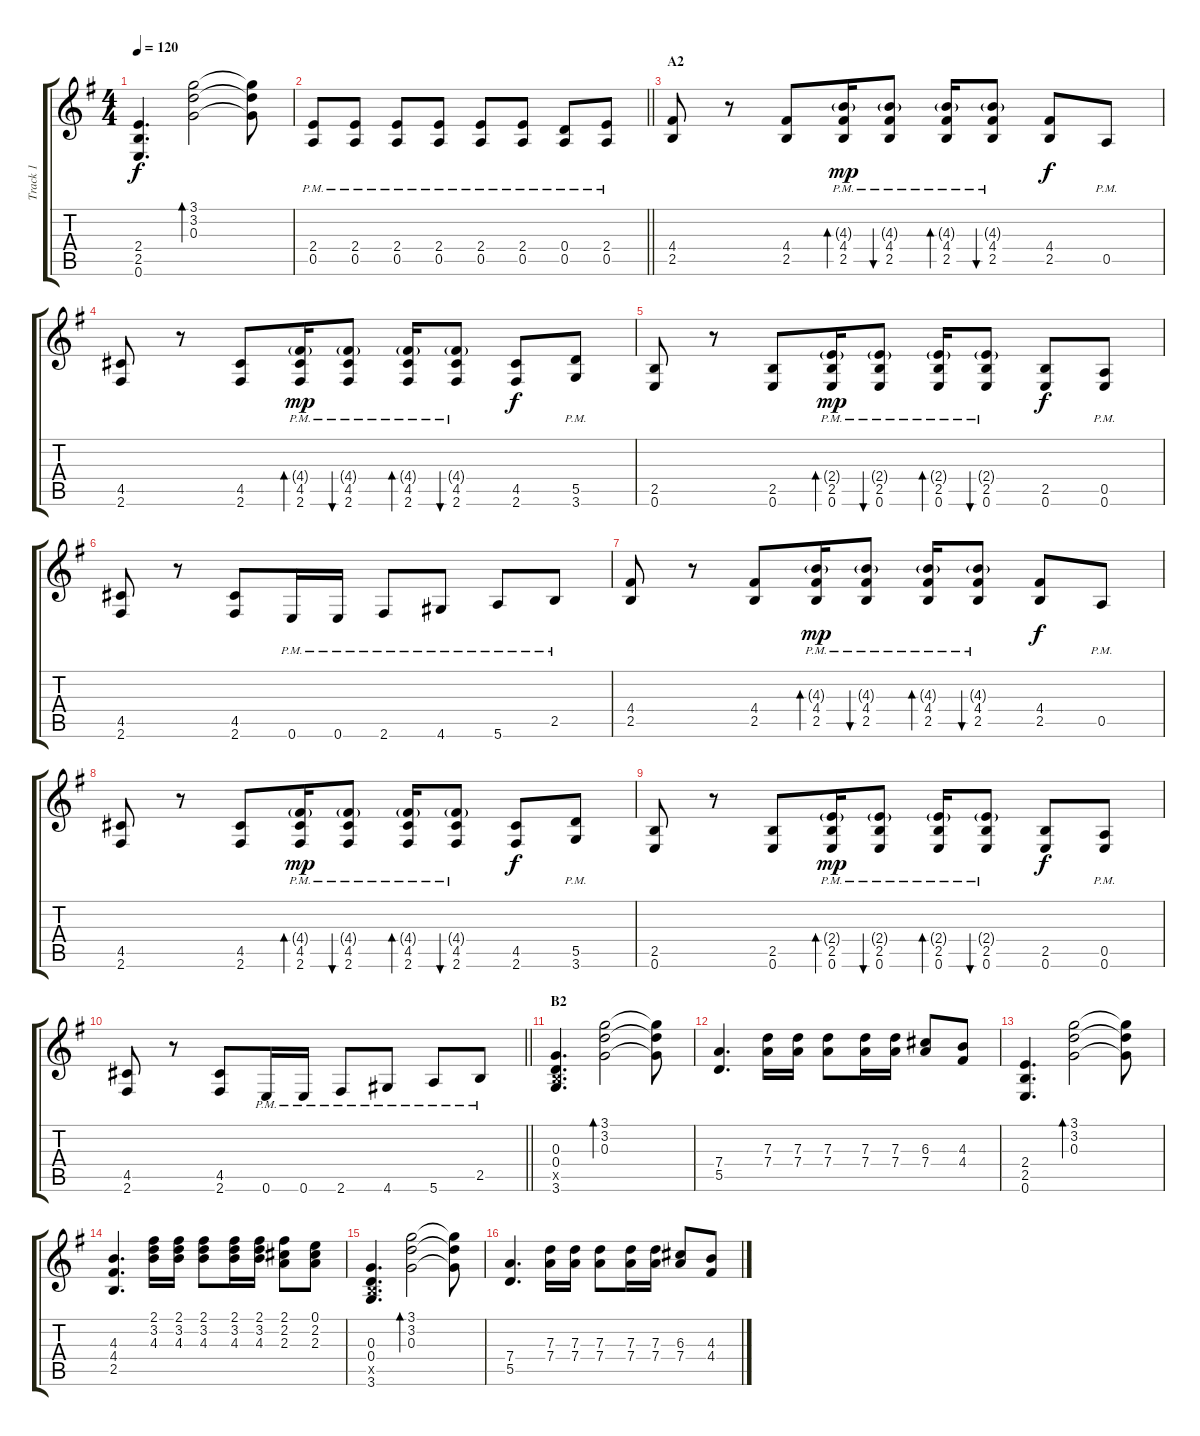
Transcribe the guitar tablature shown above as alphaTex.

\track ("Track 1" "Track 1") {instrument acousticguitarsteel}
\staff {score tabs}
\tuning (E4 B3 G3 D3 A2 E2) {hide}
\ts (4 4)
\tempo 120
\clef g2
\ks eminor
(2.4 2.5 0.6).4{d dy f} (3.1 3.2 0.3).2{bd 60} (3.1{t} 3.2{t} 0.3{t}).8 |
\barLineRight lightlight
(2.4{pm} 0.5{pm}).8 (2.4{pm} 0.5{pm}).8 (2.4{pm} 0.5{pm}).8 (2.4{pm} 0.5{pm}).8 (2.4{pm} 0.5{pm}).8 (2.4{pm} 0.5{pm}).8 (0.4{pm} 0.5{pm}).8 (2.4{pm} 0.5{pm}).8 |
\section ("" "A2")
(4.4 2.5).8 r.8 (4.4 2.5).8 (4.3{g pm} 4.4{pm} 2.5{pm}).16{bd 60 dy mp} (4.3{g pm} 4.4{pm} 2.5{pm}).8{bu 60} (4.3{g pm} 4.4{pm} 2.5{pm}).16{bd 60} (4.3{g pm} 4.4{pm} 2.5{pm}).8{bu 60} (4.4 2.5).8{dy f} 0.5{pm}.8 |
(4.5 2.6).8 r.8 (4.5 2.6).8 (4.4{g pm} 4.5{pm} 2.6{pm}).16{bd 60 dy mp} (4.4{g pm} 4.5{pm} 2.6{pm}).8{bu 60} (4.4{g pm} 4.5{pm} 2.6{pm}).16{bd 60} (4.4{g pm} 4.5{pm} 2.6{pm}).8{bu 60} (4.5 2.6).8{dy f} (5.5{pm} 3.6).8 |
(2.5 0.6).8 r.8 (2.5 0.6).8 (2.4{g pm} 2.5{pm} 0.6{pm}).16{bd 60 dy mp} (2.4{g pm} 2.5{pm} 0.6{pm}).8{bu 60} (2.4{g pm} 2.5{pm} 0.6{pm}).16{bd 60} (2.4{g pm} 2.5{pm} 0.6{pm}).8{bu 60} (2.5 0.6).8{dy f} (0.5{pm} 0.6).8 |
(4.5 2.6).8 r.8 (4.5 2.6).8 0.6{pm}.16 0.6{pm}.16 2.6{pm}.8 4.6{pm}.8 5.6{pm}.8 2.5{pm}.8 |
(4.4 2.5).8 r.8 (4.4 2.5).8 (4.3{g pm} 4.4{pm} 2.5{pm}).16{bd 60 dy mp} (4.3{g pm} 4.4{pm} 2.5{pm}).8{bu 60} (4.3{g pm} 4.4{pm} 2.5{pm}).16{bd 60} (4.3{g pm} 4.4{pm} 2.5{pm}).8{bu 60} (4.4 2.5).8{dy f} 0.5{pm}.8 |
(4.5 2.6).8 r.8 (4.5 2.6).8 (4.4{g pm} 4.5{pm} 2.6{pm}).16{bd 60 dy mp} (4.4{g pm} 4.5{pm} 2.6{pm}).8{bu 60} (4.4{g pm} 4.5{pm} 2.6{pm}).16{bd 60} (4.4{g pm} 4.5{pm} 2.6{pm}).8{bu 60} (4.5 2.6).8{dy f} (5.5{pm} 3.6).8 |
(2.5 0.6).8 r.8 (2.5 0.6).8 (2.4{g pm} 2.5{pm} 0.6{pm}).16{bd 60 dy mp} (2.4{g pm} 2.5{pm} 0.6{pm}).8{bu 60} (2.4{g pm} 2.5{pm} 0.6{pm}).16{bd 60} (2.4{g pm} 2.5{pm} 0.6{pm}).8{bu 60} (2.5 0.6).8{dy f} (0.5{pm} 0.6).8 |
\barLineRight lightlight
(4.5 2.6).8 r.8 (4.5 2.6).8 0.6{pm}.16 0.6{pm}.16 2.6{pm}.8 4.6{pm}.8 5.6{pm}.8 2.5{pm}.8 |
\section ("" "B2")
(0.3 0.4 2.5{x} 3.6).4{d} (3.1 3.2 0.3).2{bd 60} (3.1{t} 3.2{t} 0.3{t}).8 |
(7.4 5.5).4{d} (7.3 7.4).16 (7.3 7.4).16 (7.3 7.4).8 (7.3 7.4).16 (7.3 7.4).16 (6.3 7.4).8 (4.3 4.4).8 |
(2.4 2.5 0.6).4{d} (3.1 3.2 0.3).2{bd 60} (3.1{t} 3.2{t} 0.3{t}).8 |
(4.3 4.4 2.5).4{d} (2.1 3.2 4.3).16 (2.1 3.2 4.3).16 (2.1 3.2 4.3).8 (2.1 3.2 4.3).16 (2.1 3.2 4.3).16 (2.1 2.2 2.3).8 (0.1 2.2 2.3).8 |
(0.3 0.4 2.5{x} 3.6).4{d} (3.1 3.2 0.3).2{bd 60} (3.1{t} 3.2{t} 0.3{t}).8 |
(7.4 5.5).4{d} (7.3 7.4).16 (7.3 7.4).16 (7.3 7.4).8 (7.3 7.4).16 (7.3 7.4).16 (6.3 7.4).8 (4.3 4.4).8
